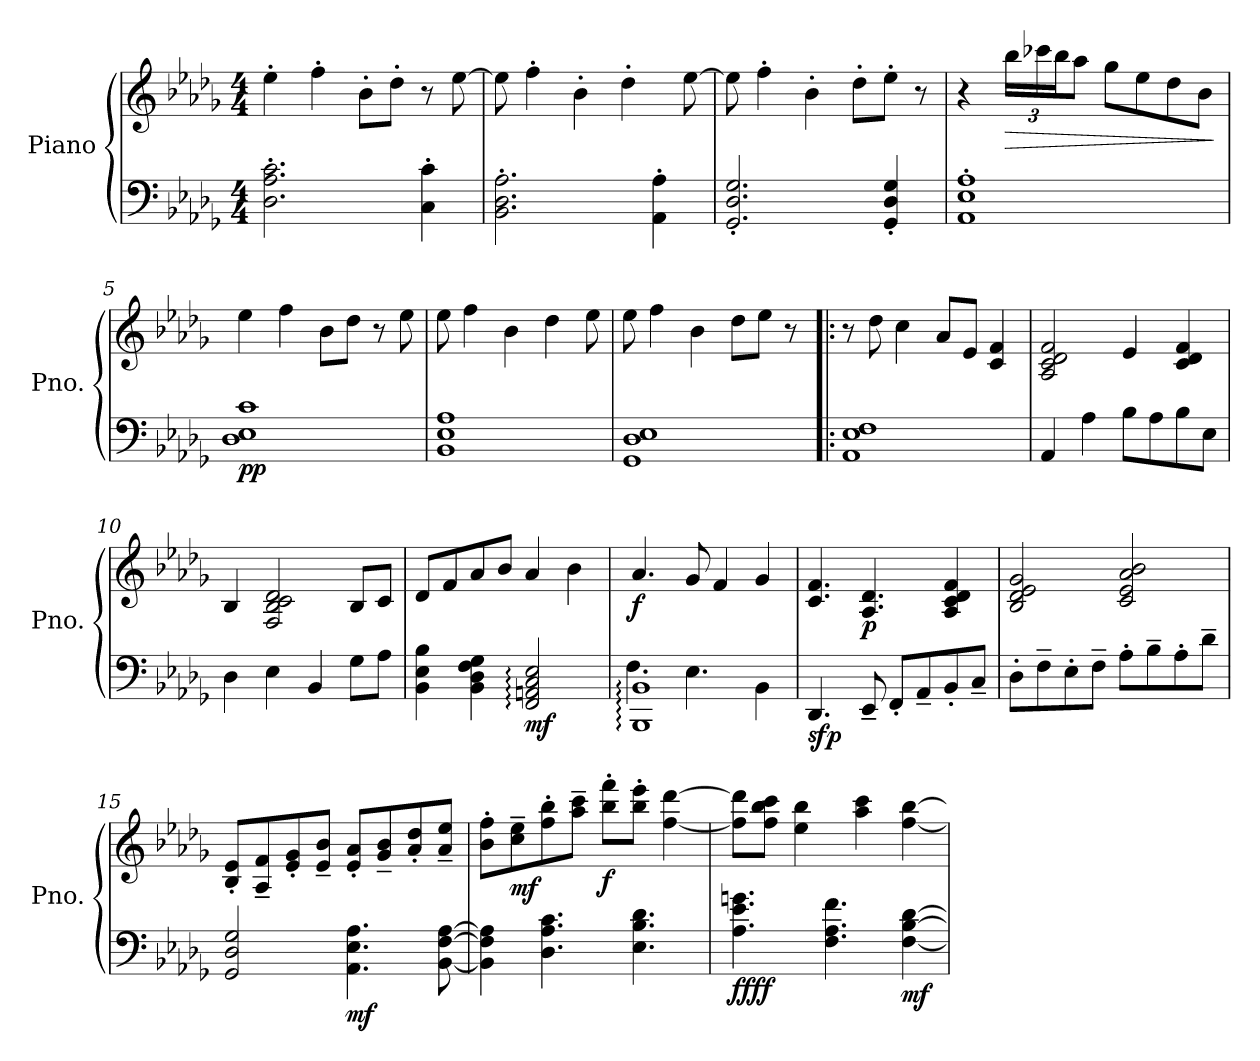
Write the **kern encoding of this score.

**kern	**kern	**dynam
*part1	*part1	*part1
*staff2	*staff1	*staff1/2
*I"Piano	*	*
*I'Pno.	*	*
*clefF4	*clefG2	*
*k[b-e-a-d-g-]	*k[b-e-a-d-g-]	*
*M4/4	*M4/4	*
*MM120	*MM120	*
=1	=1	=1
!	!	!LO:DY:b=2
!	!	!LO:DY:n=1:b
2.D-\' 2.A-\' 2.c\'	4ee-'\	mp mp
.	4ff'\	.
.	8b-'\L	.
.	8dd-'\J	.
4C\' 4c\'	8r	.
.	[8ee-\	.
=2	=2	=2
2.BB-\' 2.D-\' 2.A-\'	8ee-\]	.
.	4ff'\	.
.	4b-'\	.
.	4dd-'\	.
4AA-\' 4A-\'	.	.
.	[8ee-\	.
=3	=3	=3
2.GG-/' 2.D-/' 2.G-/'	8ee-\]	.
.	4ff'\	.
.	4b-'\	.
.	8dd-'\L	.
4GG-/' 4D-/' 4G-/'	8ee-'\J	.
.	8r	.
=4	=4	=4
1AA-' 1E-' 1A-'	4r	.
*	*Xbrackettup	*
!	!	!LO:HP:b
.	24bb-\LL	>
.	24ccc-X\	.
.	24bb-\J	.
.	8aa-\J	.
.	8gg-\L	.
.	8ee-\	.
.	8dd-\	.
.	8b-\J	.
.	.	]
=5	=5	=5
!	!	!LO:DY:b=2
!	!	!LO:DY:n=1:b
1D- 1E- 1c	4ee-\	p p
.	4ff\	.
.	8b-\L	.
.	8dd-\J	.
.	8r	.
.	8ee-\	.
=6	=6	=6
1BB- 1E- 1A-	8ee-\	.
.	4ff\	.
.	4b-\	.
.	4dd-\	.
.	8ee-\	.
!!LO:LB:g=z
=7	=7	=7
1GG- 1D- 1E-	8ee-\	.
.	4ff\	.
.	4b-\	.
.	8dd-\L	.
.	8ee-\J	.
.	8r	.
=8!|:	=8!|:	=8!|:
1AA- 1E- 1F	8r	.
.	8dd-\	.
.	4cc\	.
.	8a-/L	.
.	8e-/J	.
.	4c/ 4f/	.
=9	=9	=9
4AA-/	2A-/ 2c/ 2d-/ 2f/	.
4A-\	.	.
8B-\L	4e-/	.
8A-\	.	.
8B-\	4c/ 4d-/ 4f/	.
8E-\J	.	.
=10	=10	=10
4D-\	4B-/	.
4E-\	2F/ 2B-/ 2c/ 2d-/	.
4BB-/	.	.
8G-\L	8B-/L	.
8A-\J	8c/J	.
=11	=11	=11
4BB-\ 4E-\ 4B-\	8d-/L	.
.	8f/	.
4BB-\ 4D-\ 4F\ 4G-\	8a-/	.
.	8b-/J	.
!	!	!LO:DY:b=2
2FF/: 2AAn/: 2C/: 2E-/:	4a-/	mf
.	4b-\	.
=12	=12	=12
*^	*	*
!	!	!	!LO:DY:b
1BBB-: 1BB-:	4.F\	4.a-/	f
.	4.E-\	8g-/	.
.	.	4f/	.
.	4BB-\	4g-/	.
!!LO:LB:g=z
=13	=13	=13	=13
!	!	!	!LO:DY:b=2
*v	*v	*	*
4.DD-/	4.c/ 4.f/	sfp
!	!	!LO:DY:b
8EE-~/	4.A-/ 4.d-/	p
8FF'/L	.	.
8AA-~/	.	.
8BB-'/	4A-/ 4c/ 4d-/ 4f/	.
8C~/J	.	.
=14	=14	=14
8D-'\L	2B-/ 2d-/ 2e-/ 2g-/	.
8F~\	.	.
8E-'\	.	.
8F~\J	.	.
8A-'\L	2c/ 2e-/ 2a-/ 2b-/	.
8B-~\	.	.
8A-'\	.	.
8d-~\J	.	.
=15	=15	=15
2GG-/ 2D-/ 2G-/	8B-/' 8e-/'L	.
.	8A-/~ 8f/~	.
.	8e-/' 8g-/'	.
.	8e-/~ 8b-/~J	.
!	!	!LO:DY:b=2
4.AA-\ 4.E-\ 4.A-\	8e-/' 8a-/'L	mf
.	8g-/~ 8b-/~	.
.	8a-/' 8dd-/'	.
[8BB-\ [8F\ [8A-\	8a-/~ 8ee-/~J	.
=16	=16	=16
4BB-\] 4F\] 4A-\]	8b-\' 8ff\'L	.
!	!	!LO:DY:b
.	8cc\~ 8ee-\~	mf
4.D-\ 4.A-\ 4.c\	8ff\' 8bb-\'	.
.	8aa-\~ 8ccc\~J	.
!	!	!LO:DY:b
.	8bb-\' 8fff\'L	f
4.E-\ 4.B-\ 4.d-\	8bb-\' 8eee-\'J	.
.	[4ff\ [4ddd-\	.
=17	=17	=17
!	!	!LO:DY:b=2
!	!	!LO:DY:n=1:b
4.A-\ 4.e-\ 4.gn\	8ff\] 8ddd-\]L	ff ff
.	8ff\ 8bb-\ 8ccc\J	.
.	4ee-\ 4bb-\	.
4.F\ 4.A-\ 4.f\	.	.
.	4aa-\ 4ccc\	.
!	!	!LO:DY:n=2:b=2
[4F\ [4B-\ [4d-\	[4ff\ [4bb-\	mf
=	=	=
*-	*-	*-
